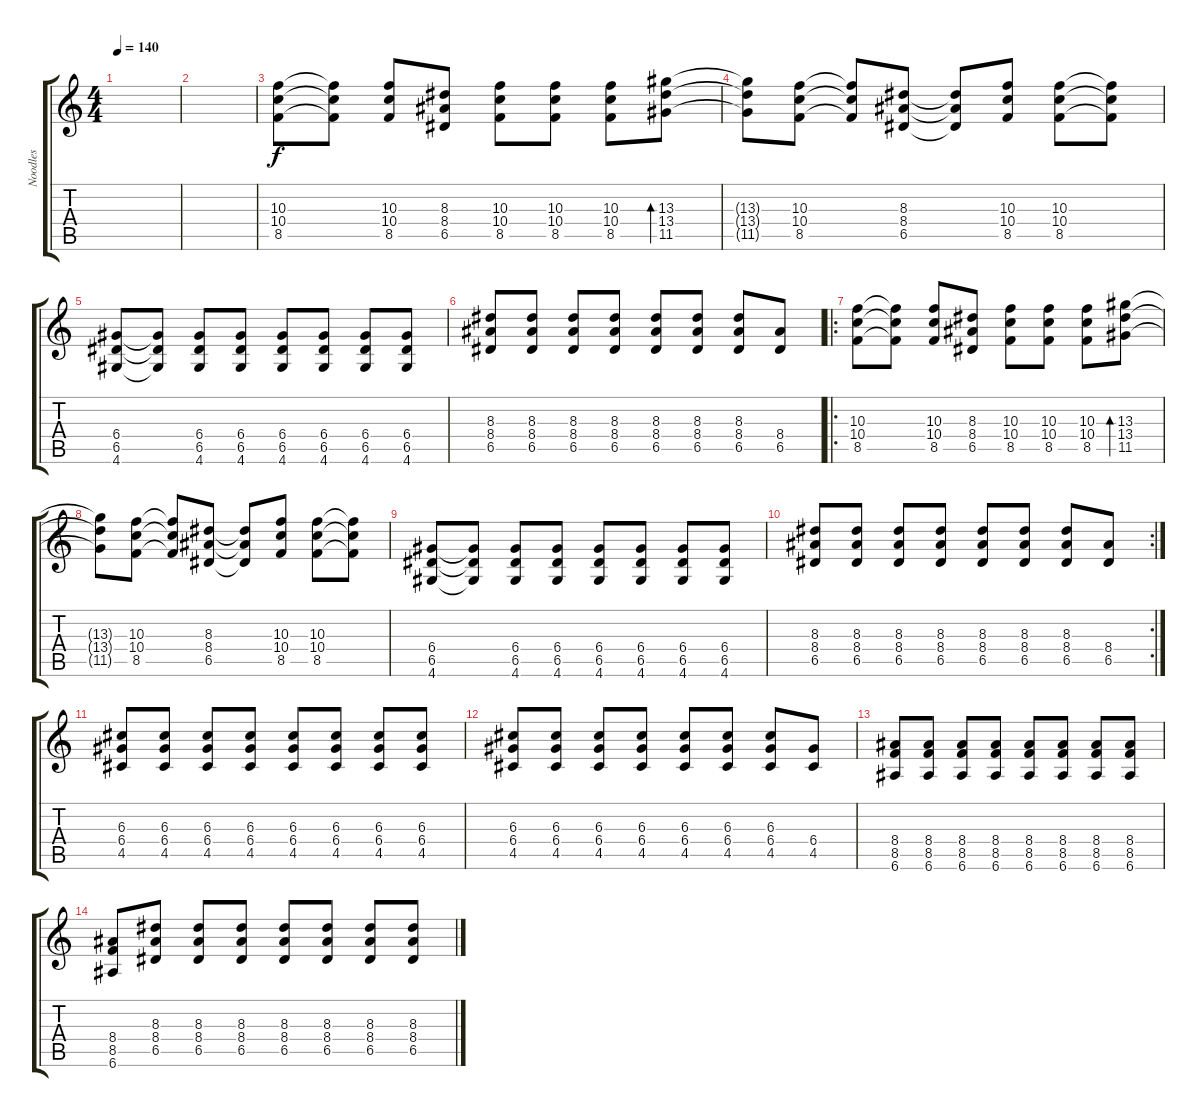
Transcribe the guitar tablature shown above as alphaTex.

\track ("Noodles" "Noodles") {instrument distortionguitar}
\staff {score tabs}
\tuning (E4 B3 G3 D3 A2 E2) {hide}
\ts (4 4)
\tempo 140
\clef g2
\ks c
|
|
(10.3 10.4 8.5).8 (10.3{t} 10.4{t} 8.5{t}).8 (10.3 10.4 8.5).8 (8.3 8.4 6.5).8 (10.3 10.4 8.5).8 (10.3 10.4 8.5).8 (10.3 10.4 8.5).8 (13.3 13.4 11.5).8{bd 60} |
(13.3{t} 13.4{t} 11.5{t}).8 (10.3 10.4 8.5).8 (10.3{t} 10.4{t} 8.5{t}).8 (8.3 8.4 6.5).8 (8.3{t} 8.4{t} 6.5{t}).8 (10.3 10.4 8.5).8 (10.3 10.4 8.5).8 (10.3{t} 10.4{t} 8.5{t}).8 |
(6.4 6.5 4.6).8 (6.4{t} 6.5{t} 4.6{t}).8 (6.4 6.5 4.6).8 (6.4 6.5 4.6).8 (6.4 6.5 4.6).8 (6.4 6.5 4.6).8 (6.4 6.5 4.6).8 (6.4 6.5 4.6).8 |
(8.3 8.4 6.5).8 (8.3 8.4 6.5).8 (8.3 8.4 6.5).8 (8.3 8.4 6.5).8 (8.3 8.4 6.5).8 (8.3 8.4 6.5).8 (8.3 8.4 6.5).8 (8.4 6.5).8 |
\ro
(10.3 10.4 8.5).8 (10.3{t} 10.4{t} 8.5{t}).8 (10.3 10.4 8.5).8 (8.3 8.4 6.5).8 (10.3 10.4 8.5).8 (10.3 10.4 8.5).8 (10.3 10.4 8.5).8 (13.3 13.4 11.5).8{bd 60} |
(13.3{t} 13.4{t} 11.5{t}).8 (10.3 10.4 8.5).8 (10.3{t} 10.4{t} 8.5{t}).8 (8.3 8.4 6.5).8 (8.3{t} 8.4{t} 6.5{t}).8 (10.3 10.4 8.5).8 (10.3 10.4 8.5).8 (10.3{t} 10.4{t} 8.5{t}).8 |
(6.4 6.5 4.6).8 (6.4{t} 6.5{t} 4.6{t}).8 (6.4 6.5 4.6).8 (6.4 6.5 4.6).8 (6.4 6.5 4.6).8 (6.4 6.5 4.6).8 (6.4 6.5 4.6).8 (6.4 6.5 4.6).8 |
\rc 2
(8.3 8.4 6.5).8 (8.3 8.4 6.5).8 (8.3 8.4 6.5).8 (8.3 8.4 6.5).8 (8.3 8.4 6.5).8 (8.3 8.4 6.5).8 (8.3 8.4 6.5).8 (8.4 6.5).8 |
(6.3 6.4 4.5).8 (6.3 6.4 4.5).8 (6.3 6.4 4.5).8 (6.3 6.4 4.5).8 (6.3 6.4 4.5).8 (6.3 6.4 4.5).8 (6.3 6.4 4.5).8 (6.3 6.4 4.5).8 |
(6.3 6.4 4.5).8 (6.3 6.4 4.5).8 (6.3 6.4 4.5).8 (6.3 6.4 4.5).8 (6.3 6.4 4.5).8 (6.3 6.4 4.5).8 (6.3 6.4 4.5).8 (6.4 4.5).8 |
(8.4 8.5 6.6).8 (8.4 8.5 6.6).8 (8.4 8.5 6.6).8 (8.4 8.5 6.6).8 (8.4 8.5 6.6).8 (8.4 8.5 6.6).8 (8.4 8.5 6.6).8 (8.4 8.5 6.6).8 |
(8.4 8.5 6.6).8 (8.3 8.4 6.5).8 (8.3 8.4 6.5).8 (8.3 8.4 6.5).8 (8.3 8.4 6.5).8 (8.3 8.4 6.5).8 (8.3 8.4 6.5).8 (8.3 8.4 6.5).8
